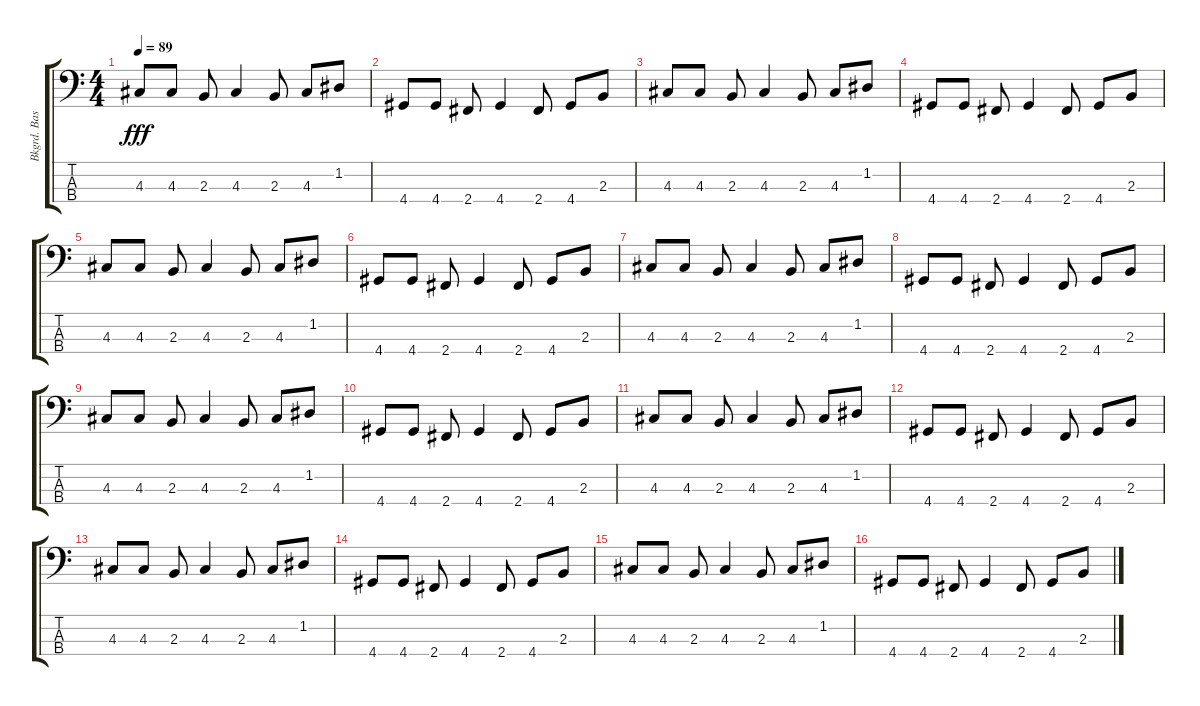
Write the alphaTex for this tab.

\track ("Bkgrd. Bass L" "Bkgrd. Bas") {instrument acousticbass}
\staff {score tabs}
\tuning (G2 D2 A1 E1) {hide}
\ts (4 4)
\tempo 89
\clef f4
\ks c
4.3.8{dy fff} 4.3.8 2.3.8 4.3.4 2.3.8 4.3.8 1.2.8 |
4.4.8 4.4.8 2.4.8 4.4.4 2.4.8 4.4.8 2.3.8 |
4.3.8 4.3.8 2.3.8 4.3.4 2.3.8 4.3.8 1.2.8 |
4.4.8 4.4.8 2.4.8 4.4.4 2.4.8 4.4.8 2.3.8 |
4.3.8 4.3.8 2.3.8 4.3.4 2.3.8 4.3.8 1.2.8 |
4.4.8 4.4.8 2.4.8 4.4.4 2.4.8 4.4.8 2.3.8 |
4.3.8 4.3.8 2.3.8 4.3.4 2.3.8 4.3.8 1.2.8 |
4.4.8 4.4.8 2.4.8 4.4.4 2.4.8 4.4.8 2.3.8 |
4.3.8 4.3.8 2.3.8 4.3.4 2.3.8 4.3.8 1.2.8 |
4.4.8 4.4.8 2.4.8 4.4.4 2.4.8 4.4.8 2.3.8 |
4.3.8 4.3.8 2.3.8 4.3.4 2.3.8 4.3.8 1.2.8 |
4.4.8 4.4.8 2.4.8 4.4.4 2.4.8 4.4.8 2.3.8 |
4.3.8 4.3.8 2.3.8 4.3.4 2.3.8 4.3.8 1.2.8 |
4.4.8 4.4.8 2.4.8 4.4.4 2.4.8 4.4.8 2.3.8 |
4.3.8 4.3.8 2.3.8 4.3.4 2.3.8 4.3.8 1.2.8 |
4.4.8 4.4.8 2.4.8 4.4.4 2.4.8 4.4.8 2.3.8
